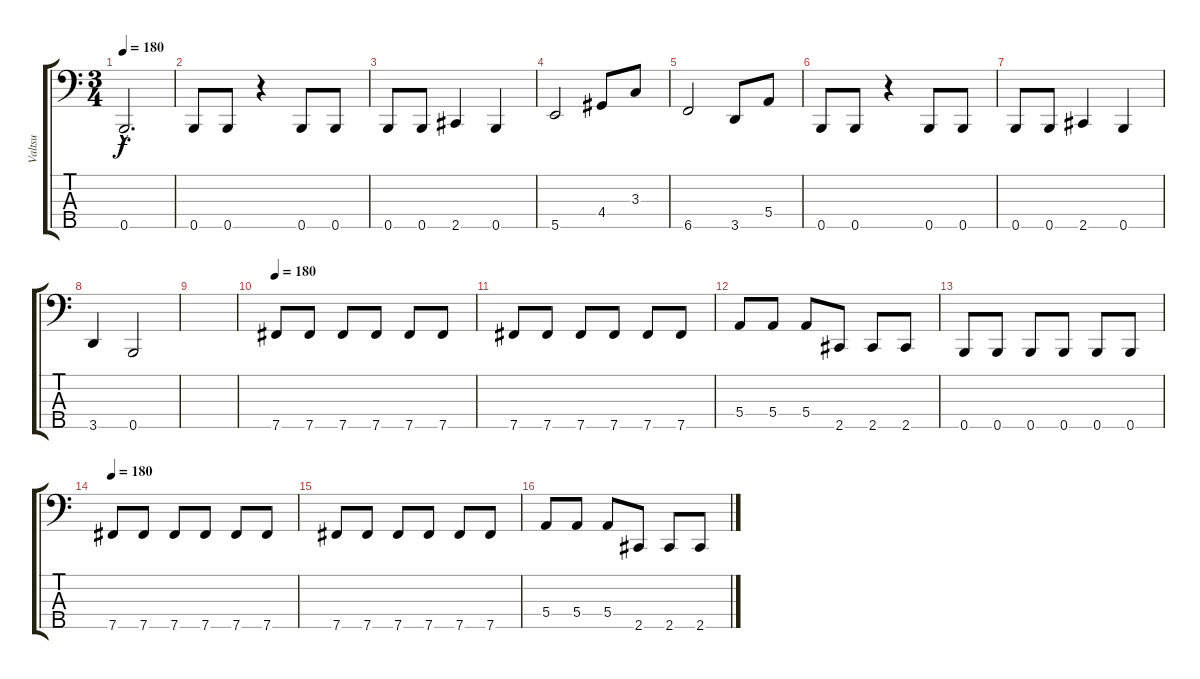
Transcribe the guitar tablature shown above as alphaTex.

\track ("Valtsu" "Valtsu") {instrument electricbasspick}
\staff {score tabs}
\tuning (G2 D2 A1 E1 B0) {hide}
\ts (3 4)
\tempo 180
\clef f4
\ks c
0.5{hac}.2{d dy f} |
0.5.8 0.5.8 r.4 0.5.8 0.5.8 |
0.5.8 0.5.8 2.5.4 0.5.4 |
5.5.2 4.4.8 3.3.8 |
6.5.2 3.5.8 5.4.8 |
0.5.8 0.5.8 r.4 0.5.8 0.5.8 |
0.5.8 0.5.8 2.5.4 0.5.4 |
3.5.4 0.5.2 |
|
\tempo 180
7.5.8 7.5.8 7.5.8 7.5.8 7.5.8 7.5.8 |
7.5.8 7.5.8 7.5.8 7.5.8 7.5.8 7.5.8 |
5.4.8 5.4.8 5.4.8 2.5.8 2.5.8 2.5.8 |
0.5.8 0.5.8 0.5.8 0.5.8 0.5.8 0.5.8 |
\tempo 180
7.5.8 7.5.8 7.5.8 7.5.8 7.5.8 7.5.8 |
7.5.8 7.5.8 7.5.8 7.5.8 7.5.8 7.5.8 |
5.4.8 5.4.8 5.4.8 2.5.8 2.5.8 2.5.8
